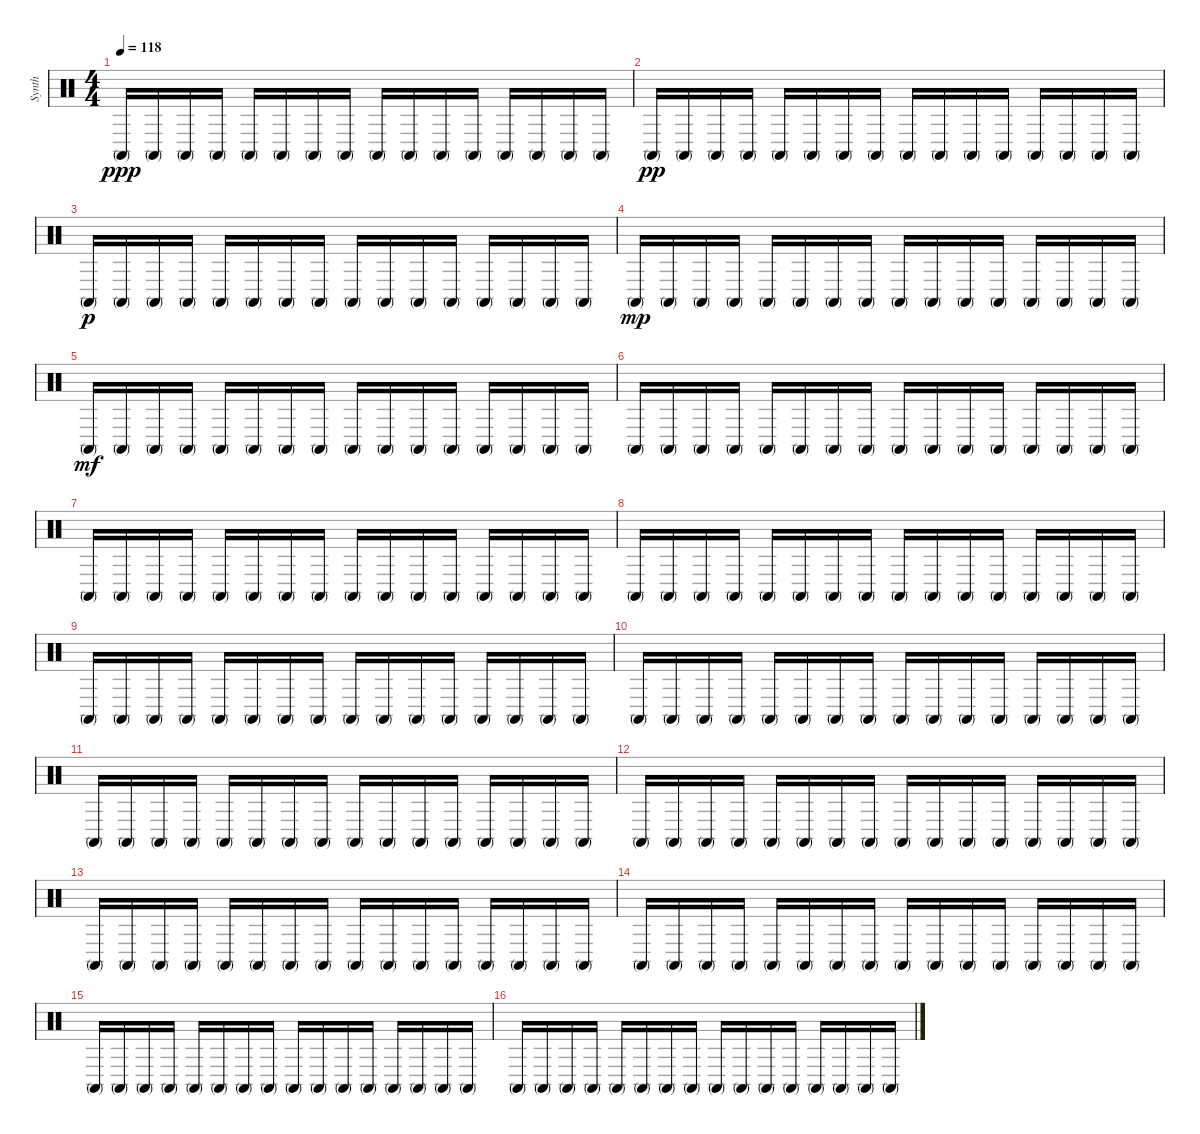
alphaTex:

\track ("Synth" "Synth") {instrument percussion}
\staff {score}
\articulation defaults
\ts (4 4)
\tempo 118
\clef neutral
\ks c "Conga high (mute)".16{dy ppp} "Conga high (mute)".16 "Conga high (mute)".16 "Conga high (mute)".16 "Conga high (mute)".16 "Conga high (mute)".16 "Conga high (mute)".16 "Conga high (mute)".16 "Conga high (mute)".16 "Conga high (mute)".16 "Conga high (mute)".16 "Conga high (mute)".16 "Conga high (mute)".16 "Conga high (mute)".16 "Conga high (mute)".16 "Conga high (mute)".16
|
"Conga high (mute)".16{dy pp} "Conga high (mute)".16 "Conga high (mute)".16 "Conga high (mute)".16 "Conga high (mute)".16 "Conga high (mute)".16 "Conga high (mute)".16 "Conga high (mute)".16 "Conga high (mute)".16 "Conga high (mute)".16 "Conga high (mute)".16 "Conga high (mute)".16 "Conga high (mute)".16 "Conga high (mute)".16 "Conga high (mute)".16 "Conga high (mute)".16 |
"Conga high (mute)".16{dy p} "Conga high (mute)".16 "Conga high (mute)".16 "Conga high (mute)".16 "Conga high (mute)".16 "Conga high (mute)".16 "Conga high (mute)".16 "Conga high (mute)".16 "Conga high (mute)".16 "Conga high (mute)".16 "Conga high (mute)".16 "Conga high (mute)".16 "Conga high (mute)".16 "Conga high (mute)".16 "Conga high (mute)".16 "Conga high (mute)".16 |
"Conga high (mute)".16{dy mp} "Conga high (mute)".16 "Conga high (mute)".16 "Conga high (mute)".16 "Conga high (mute)".16 "Conga high (mute)".16 "Conga high (mute)".16 "Conga high (mute)".16 "Conga high (mute)".16 "Conga high (mute)".16 "Conga high (mute)".16 "Conga high (mute)".16 "Conga high (mute)".16 "Conga high (mute)".16 "Conga high (mute)".16 "Conga high (mute)".16 |
"Conga high (mute)".16{dy mf} "Conga high (mute)".16 "Conga high (mute)".16 "Conga high (mute)".16 "Conga high (mute)".16 "Conga high (mute)".16 "Conga high (mute)".16 "Conga high (mute)".16 "Conga high (mute)".16 "Conga high (mute)".16 "Conga high (mute)".16 "Conga high (mute)".16 "Conga high (mute)".16 "Conga high (mute)".16 "Conga high (mute)".16 "Conga high (mute)".16 |
"Conga high (mute)".16 "Conga high (mute)".16 "Conga high (mute)".16 "Conga high (mute)".16 "Conga high (mute)".16 "Conga high (mute)".16 "Conga high (mute)".16 "Conga high (mute)".16 "Conga high (mute)".16 "Conga high (mute)".16 "Conga high (mute)".16 "Conga high (mute)".16 "Conga high (mute)".16 "Conga high (mute)".16 "Conga high (mute)".16 "Conga high (mute)".16 |
"Conga high (mute)".16 "Conga high (mute)".16 "Conga high (mute)".16 "Conga high (mute)".16 "Conga high (mute)".16 "Conga high (mute)".16 "Conga high (mute)".16 "Conga high (mute)".16 "Conga high (mute)".16 "Conga high (mute)".16 "Conga high (mute)".16 "Conga high (mute)".16 "Conga high (mute)".16 "Conga high (mute)".16 "Conga high (mute)".16 "Conga high (mute)".16 |
"Conga high (mute)".16 "Conga high (mute)".16 "Conga high (mute)".16 "Conga high (mute)".16 "Conga high (mute)".16 "Conga high (mute)".16 "Conga high (mute)".16 "Conga high (mute)".16 "Conga high (mute)".16 "Conga high (mute)".16 "Conga high (mute)".16 "Conga high (mute)".16 "Conga high (mute)".16 "Conga high (mute)".16 "Conga high (mute)".16 "Conga high (mute)".16 |
"Conga high (mute)".16 "Conga high (mute)".16 "Conga high (mute)".16 "Conga high (mute)".16 "Conga high (mute)".16 "Conga high (mute)".16 "Conga high (mute)".16 "Conga high (mute)".16 "Conga high (mute)".16 "Conga high (mute)".16 "Conga high (mute)".16 "Conga high (mute)".16 "Conga high (mute)".16 "Conga high (mute)".16 "Conga high (mute)".16 "Conga high (mute)".16 |
"Conga high (mute)".16 "Conga high (mute)".16 "Conga high (mute)".16 "Conga high (mute)".16 "Conga high (mute)".16 "Conga high (mute)".16 "Conga high (mute)".16 "Conga high (mute)".16 "Conga high (mute)".16 "Conga high (mute)".16 "Conga high (mute)".16 "Conga high (mute)".16 "Conga high (mute)".16 "Conga high (mute)".16 "Conga high (mute)".16 "Conga high (mute)".16 |
"Conga high (mute)".16 "Conga high (mute)".16 "Conga high (mute)".16 "Conga high (mute)".16 "Conga high (mute)".16 "Conga high (mute)".16 "Conga high (mute)".16 "Conga high (mute)".16 "Conga high (mute)".16 "Conga high (mute)".16 "Conga high (mute)".16 "Conga high (mute)".16 "Conga high (mute)".16 "Conga high (mute)".16 "Conga high (mute)".16 "Conga high (mute)".16 |
"Conga high (mute)".16 "Conga high (mute)".16 "Conga high (mute)".16 "Conga high (mute)".16 "Conga high (mute)".16 "Conga high (mute)".16 "Conga high (mute)".16 "Conga high (mute)".16 "Conga high (mute)".16 "Conga high (mute)".16 "Conga high (mute)".16 "Conga high (mute)".16 "Conga high (mute)".16 "Conga high (mute)".16 "Conga high (mute)".16 "Conga high (mute)".16 |
"Conga high (mute)".16 "Conga high (mute)".16 "Conga high (mute)".16 "Conga high (mute)".16 "Conga high (mute)".16 "Conga high (mute)".16 "Conga high (mute)".16 "Conga high (mute)".16 "Conga high (mute)".16 "Conga high (mute)".16 "Conga high (mute)".16 "Conga high (mute)".16 "Conga high (mute)".16 "Conga high (mute)".16 "Conga high (mute)".16 "Conga high (mute)".16 |
"Conga high (mute)".16 "Conga high (mute)".16 "Conga high (mute)".16 "Conga high (mute)".16 "Conga high (mute)".16 "Conga high (mute)".16 "Conga high (mute)".16 "Conga high (mute)".16 "Conga high (mute)".16 "Conga high (mute)".16 "Conga high (mute)".16 "Conga high (mute)".16 "Conga high (mute)".16 "Conga high (mute)".16 "Conga high (mute)".16 "Conga high (mute)".16 |
"Conga high (mute)".16 "Conga high (mute)".16 "Conga high (mute)".16 "Conga high (mute)".16 "Conga high (mute)".16 "Conga high (mute)".16 "Conga high (mute)".16 "Conga high (mute)".16 "Conga high (mute)".16 "Conga high (mute)".16 "Conga high (mute)".16 "Conga high (mute)".16 "Conga high (mute)".16 "Conga high (mute)".16 "Conga high (mute)".16 "Conga high (mute)".16 |
"Conga high (mute)".16 "Conga high (mute)".16 "Conga high (mute)".16 "Conga high (mute)".16 "Conga high (mute)".16 "Conga high (mute)".16 "Conga high (mute)".16 "Conga high (mute)".16 "Conga high (mute)".16 "Conga high (mute)".16 "Conga high (mute)".16 "Conga high (mute)".16 "Conga high (mute)".16 "Conga high (mute)".16 "Conga high (mute)".16 "Conga high (mute)".16
